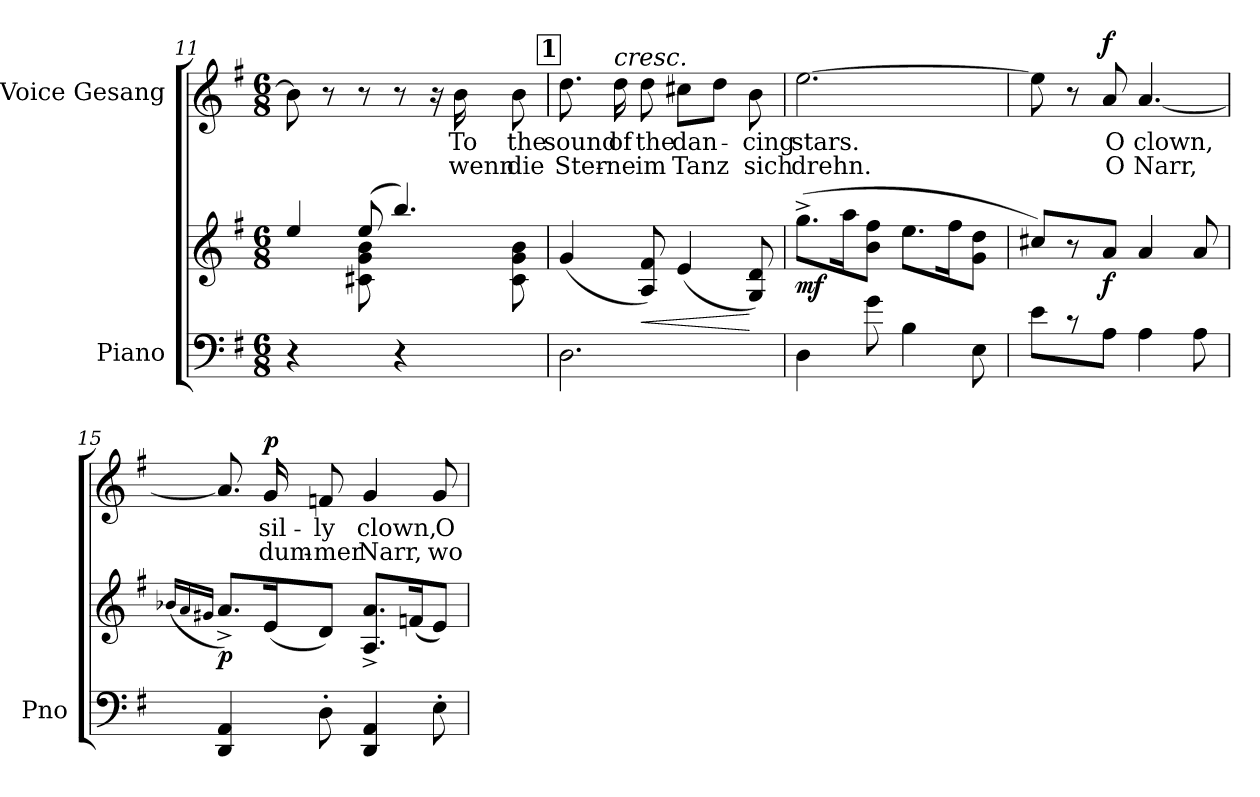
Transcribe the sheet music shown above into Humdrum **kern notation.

**kern	**kern	**dynam	**kern	**text	**text	**dynam
*part2	*part2	*part2	*part1	*part1	*part1	*part1
*staff3	*staff2	*staff2/3	*staff1	*staff1	*staff1	*staff1
*I"Piano	*	*	*I"Voice Gesang	*	*	*
*I'Pno	*	*	*	*	*	*
*clefF4	*clefG2	*	*clefG2	*	*	*
*k[f#]	*k[f#]	*	*k[f#]	*	*	*
*M6/8	*M6/8	*	*M6/8	*	*	*
=11	=11	=11	=11	=11	=11	=11
*	*^	*	*	*	*	*
4r	4ee/	4ryy	.	8b\]	.	.	.
.	.	.	.	8r	.	.	.
8ryy	(>8ee/	8c#X\ 8g\ 8b\	.	8r	.	.	.
4r	4.bb/)	4ryy	.	8r	.	.	.
.	.	.	.	16r	.	.	.
!	!	!	!	!	!LO:LY:b	!LO:LY:b	!
.	.	.	.	16b\	To	wenn	.
!	!	!	!	!	!LO:LY:b	!LO:LY:b	!
8ryy	.	8c#\ 8g\ 8b\	.	8b\	the	die	.
!!LO:REH:place=s1:a:B:cj:fs=14:t=1
=12	=12	=12	=12	=12	=12	=12	=12
!	!	!	!	!	!LO:LY:b	!LO:LY:b	!
*	*v	*v	*	*	*	*	*
2.D\	(>4g/	.	8.dd\	sound	Ster-	.
!	!	!	!LO:TX:a:i:t=cresc.	!	!	!
!	!	!	!	!LO:LY:b	!LO:LY:b	!
.	.	.	16dd\	of	-ne	.
!	!	!LO:HP:b	!	!LO:LY:b	!LO:LY:b	!
.	8A/ 8f#/)	<	8dd\	the	im	.
!	!	!	!	!LO:LY:b	!LO:LY:b	!
.	(>4e/	.	8cc#X\L	dan-	Tanz	.
.	.	.	8dd\J	.	.	.
!	!	!	!	!LO:LY:b	!LO:LY:b	!
.	8G/ 8d/)	[	8b\	-cing	sich	.
!!LO:LB:g=z
=13	=13	=13	=13	=13	=13	=13
!	!	!LO:DY:b	!	!LO:LY:b	!LO:LY:b	!
4D\	(8.gg^\L	mf	[2.ee\	stars.	drehn.	.
.	16aa\K	.	.	.	.	.
8g\	8b\ 8ff#\J	.	.	.	.	.
4B\	8.ee\L	.	.	.	.	.
.	16ff#\K	.	.	.	.	.
8E\	8g\ 8dd\J	.	.	.	.	.
=14	=14	=14	=14	=14	=14	=14
8e\L	8cc#X/L)	.	8ee\]	.	.	.
8r	8r	.	8r	.	.	.
!	!	!LO:DY:b	!	!LO:LY:b	!LO:LY:b	!LO:DY:a
8A\J	8a/J	f	8a/	O	O	f
!	!	!	!	!LO:LY:b	!LO:LY:b	!
4A\	4a/	.	[4.a/	clown,	Narr,	.
8A\	8a/	.	.	.	.	.
=15	=15	=15	=15	=15	=15	=15
.	(16qb-X/LL	.	.	.	.	.
.	16qa/	.	.	.	.	.
.	16qg#X/JJ	.	.	.	.	.
!	!	!LO:DY:b	!	!	!	!
4DD/ 4AA/	8.a^/L)	p	8.a/]	.	.	.
!	!	!	!	!LO:LY:b	!LO:LY:b	!LO:DY:a
.	(16e/K	.	16g/	sil-	dum-	p
!	!	!	!	!LO:LY:b	!LO:LY:b	!
8D'\	8d/J)	.	8fn/	-ly	-mer	.
!	!	!	!	!LO:LY:b	!LO:LY:b	!
4DD/ 4AA/	8.A/^ 8.a/^L	.	4g/	clown,	Narr,	.
.	(16fn/K	.	.	.	.	.
!	!	!	!	!LO:LY:b	!LO:LY:b	!
8E'\	8e/J)	.	8g/	O	wo-	.
=	=	=	=	=	=	=
*-	*-	*-	*-	*-	*-	*-
